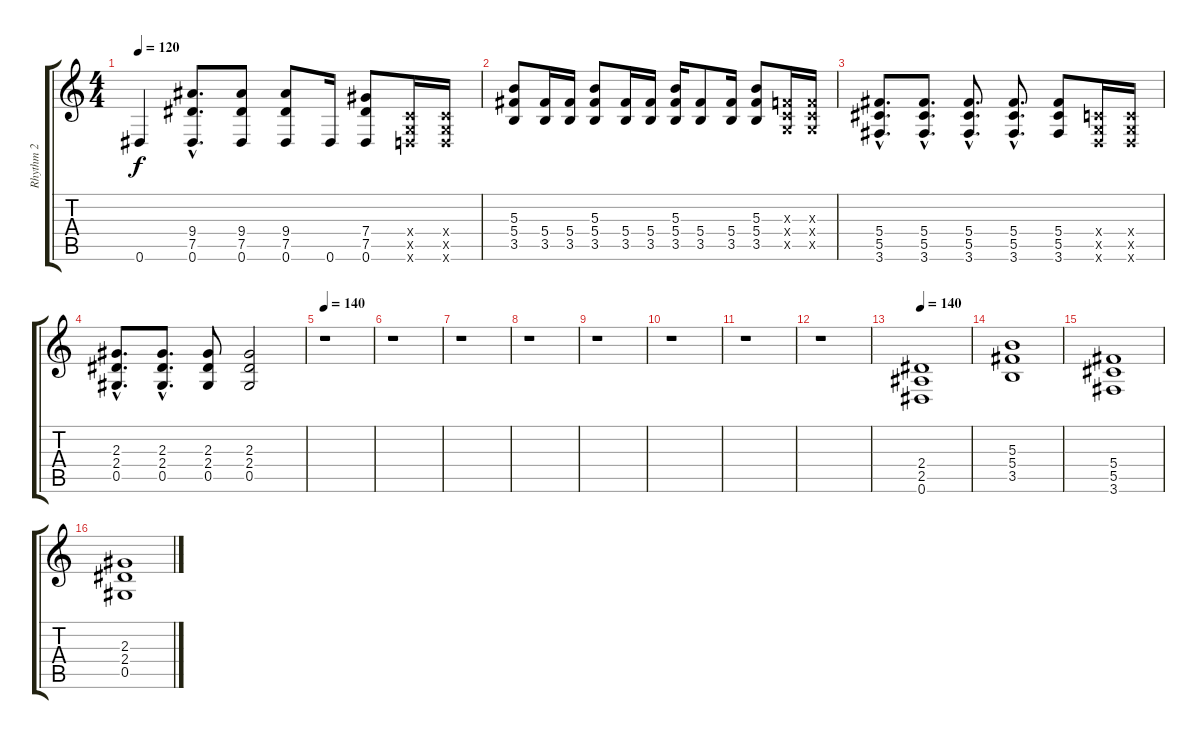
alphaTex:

\track ("Rhythm 2" "Rhythm 2") {instrument overdrivenguitar}
\staff {score tabs}
\tuning (Eb4 Bb3 Gb3 Db3 Ab2 Eb2) {hide}
\ts (4 4)
\tempo 120
\clef g2
\ks c
0.6.4{dy f instrument electricguitarclean} (9.4{hac} 7.5{hac} 0.6{hac}).8{d} (9.4 7.5 0.6).8 (9.4 7.5 0.6).8 0.6.16 (7.4 7.5 0.6).8 (-1.4{x} -1.5{x} -1.6{x}).16 (-1.4{x} -1.5{x} -1.6{x}).16 |
(5.3 5.4 3.5).8 (5.4 3.5).16 (5.4 3.5).16 (5.3 5.4 3.5).8 (5.4 3.5).16 (5.4 3.5).16 (5.3 5.4 3.5).16 (5.4 3.5).8 (5.4 3.5).16 (5.3 5.4 3.5).8 (-1.3{x} -1.4{x} -1.5{x}).16 (-1.3{x} -1.4{x} -1.5{x}).16 |
(5.4{hac} 5.5{hac} 3.6{hac}).8{d} (5.4{hac} 5.5{hac} 3.6{hac}).8{d} (5.4{hac} 5.5{hac} 3.6{hac}).8{d} (5.4{hac} 5.5{hac} 3.6{hac}).8{d} (5.4 5.5 3.6).8 (-1.4{x} -1.5{x} -1.6{x}).16 (-1.4{x} -1.5{x} -1.6{x}).16 |
(2.3{hac} 2.4{hac} 0.5{hac}).8{d} (2.3{hac} 2.4{hac} 0.5{hac}).8{d} (2.3 2.4 0.5).8 (2.3 2.4 0.5).2 |
\tempo 140
r.1 |
r.1 |
r.1 |
r.1 |
r.1 |
r.1 |
r.1 |
r.1 |
\tempo 140
(2.4 2.5 0.6).1{instrument distortionguitar} |
(5.3 5.4 3.5).1 |
(5.4 5.5 3.6).1 |
(2.3 2.4 0.5).1
